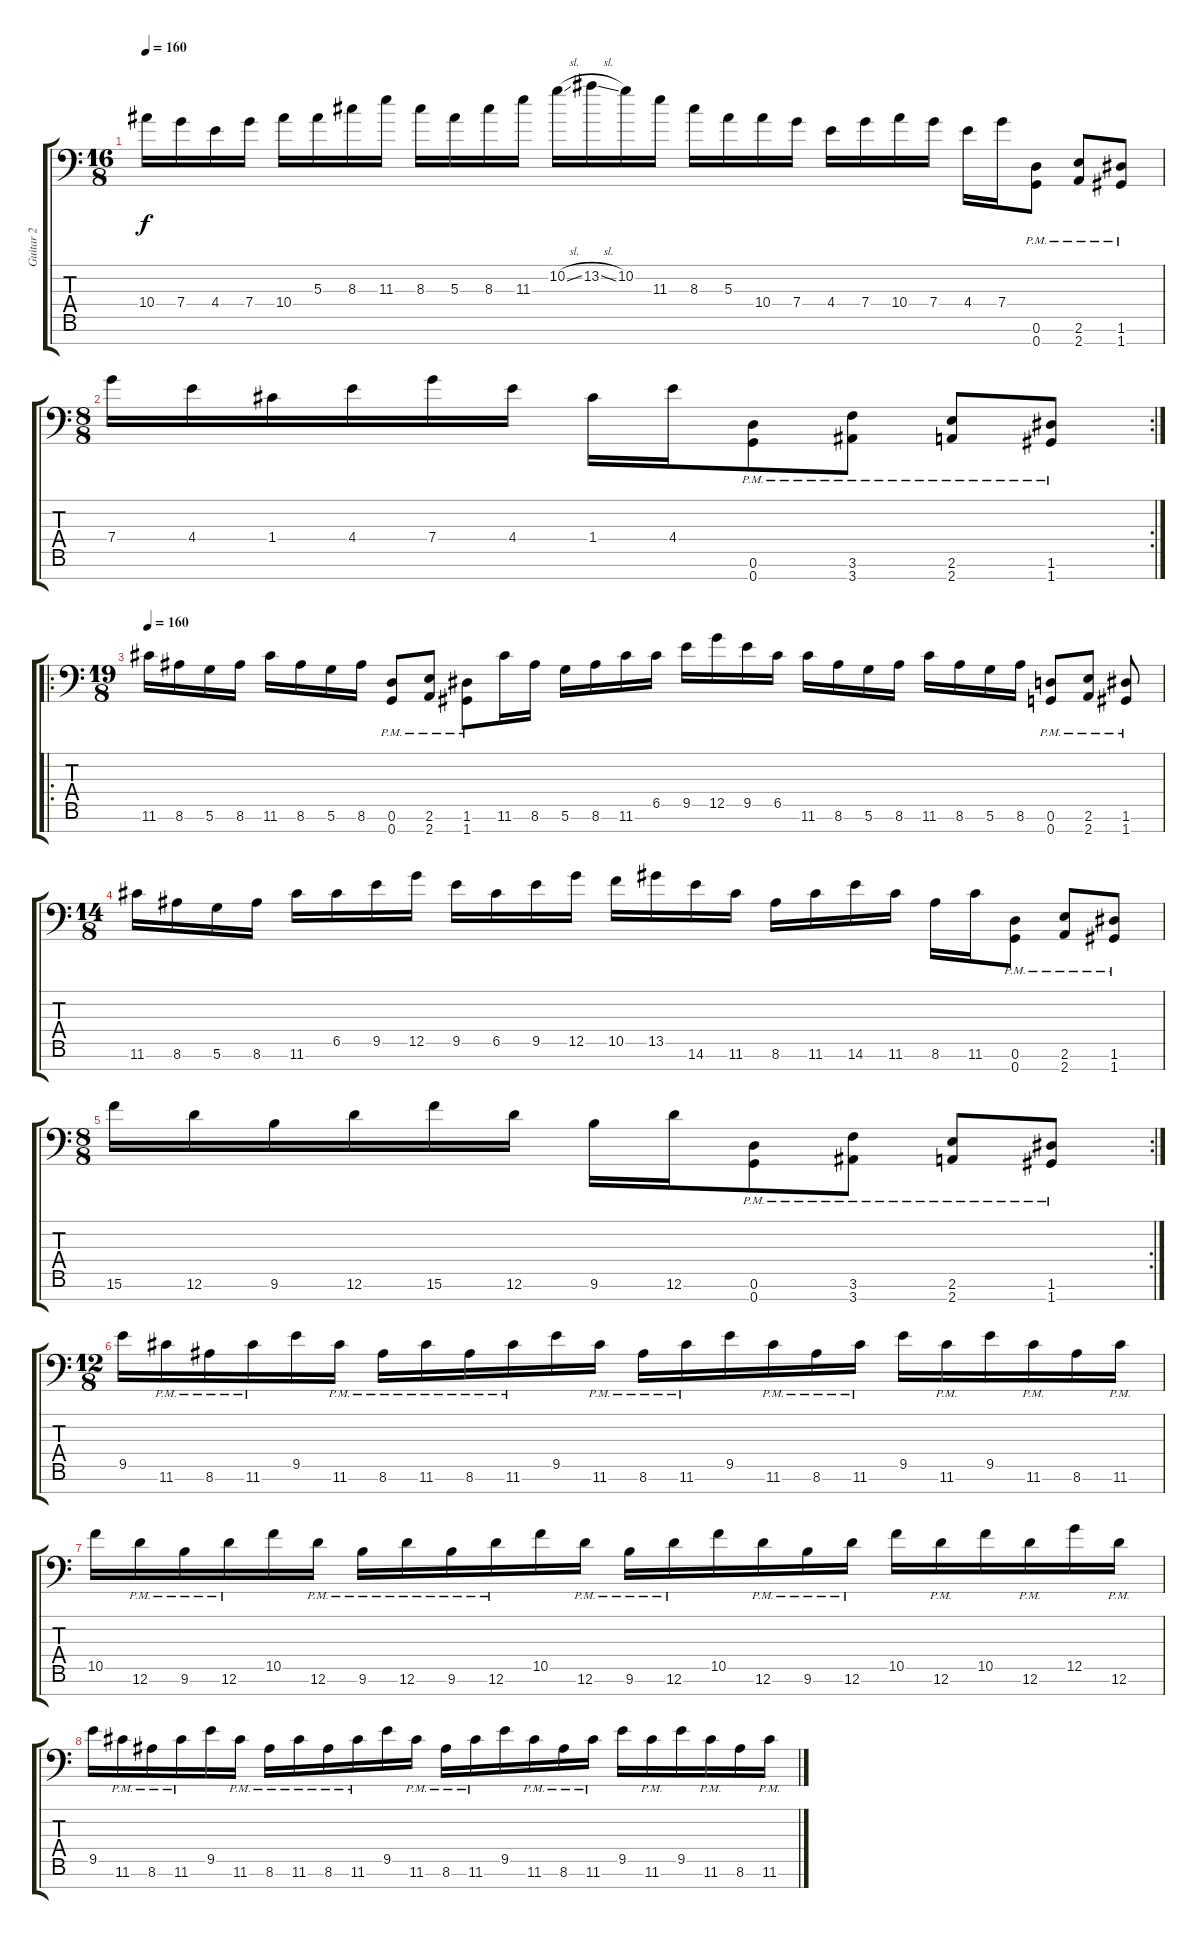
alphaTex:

\track ("Guitar 2" "Guitar 2") {instrument distortionguitar}
\staff {score tabs}
\tuning (D4 A3 F3 C3 G2 D2 G1) {hide}
\ts (16 8)
\tempo 160
\clef f4
\ks c
10.4.16{dy f} 7.4.16 4.4.16 7.4.16 10.4.16 5.3.16 8.3.16 11.3.16 8.3.16 5.3.16 8.3.16 11.3.16 10.2{sl}.16{beam Down} 13.2{sl}.16{beam Down} 10.2.16{beam Down} 11.3.16{beam Down} 8.3.16{beam Down} 5.3.16{beam Down} 10.4.16 7.4.16 4.4.16 7.4.16 10.4.16 7.4.16 4.4.16 7.4.16 (0.6{pm} 0.7{pm}).8 (2.6{pm} 2.7{pm}).8 (1.6{pm} 1.7{pm}).8 |
\rc 2
\ts (8 8)
7.4.16 4.4.16 1.4.16 4.4.16 7.4.16 4.4.16 1.4.16 4.4.16 (0.6{pm} 0.7{pm}).8 (3.6{pm} 3.7{pm}).8 (2.6{pm} 2.7{pm}).8 (1.6{pm} 1.7{pm}).8 |
\ro
\ts (19 8)
\tempo 160
11.6.16 8.6.16 5.6.16 8.6.16 11.6.16 8.6.16 5.6.16 8.6.16 (0.6{pm} 0.7{pm}).8 (2.6{pm} 2.7{pm}).8 (1.6{pm} 1.7{pm}).8 11.6.16 8.6.16 5.6.16 8.6.16 11.6.16 6.5.16 9.5.16 12.5.16 9.5.16 6.5.16 11.6.16 8.6.16 5.6.16 8.6.16 11.6.16 8.6.16 5.6.16 8.6.16 (0.6{pm} 0.7{pm}).8 (2.6{pm} 2.7{pm}).8 (1.6{pm} 1.7{pm}).8 |
\ts (14 8)
11.6.16 8.6.16 5.6.16 8.6.16 11.6.16 6.5.16 9.5.16 12.5.16 9.5.16 6.5.16 9.5.16 12.5.16 10.5.16{beam Down} 13.5.16{beam Down} 14.6.16 11.6.16 8.6.16 11.6.16 14.6.16 11.6.16 8.6.16 11.6.16 (0.6{pm} 0.7{pm}).8 (2.6{pm} 2.7{pm}).8 (1.6{pm} 1.7{pm}).8 |
\rc 2
\ts (8 8)
15.6.16 12.6.16 9.6.16 12.6.16 15.6.16 12.6.16 9.6.16 12.6.16 (0.6{pm} 0.7{pm}).8 (3.6{pm} 3.7{pm}).8 (2.6{pm} 2.7{pm}).8 (1.6{pm} 1.7{pm}).8 |
\ts (12 8)
9.5.16 11.6{pm}.16 8.6{pm}.16 11.6{pm}.16 9.5.16 11.6{pm}.16 8.6{pm}.16 11.6{pm}.16 8.6{pm}.16 11.6{pm}.16 9.5.16 11.6{pm}.16 8.6{pm}.16 11.6{pm}.16 9.5.16 11.6{pm}.16 8.6{pm}.16 11.6{pm}.16 9.5.16 11.6{pm}.16 9.5.16 11.6{pm}.16 8.6.16 11.6{pm}.16 |
10.5.16 12.6{pm}.16 9.6{pm}.16 12.6{pm}.16 10.5.16 12.6{pm}.16 9.6{pm}.16 12.6{pm}.16 9.6{pm}.16 12.6{pm}.16 10.5.16 12.6{pm}.16 9.6{pm}.16 12.6{pm}.16 10.5.16 12.6{pm}.16 9.6{pm}.16 12.6{pm}.16 10.5.16 12.6{pm}.16 10.5.16 12.6{pm}.16 12.5.16 12.6{pm}.16 |
9.5.16 11.6{pm}.16 8.6{pm}.16 11.6{pm}.16 9.5.16 11.6{pm}.16 8.6{pm}.16 11.6{pm}.16 8.6{pm}.16 11.6{pm}.16 9.5.16 11.6{pm}.16 8.6{pm}.16 11.6{pm}.16 9.5.16 11.6{pm}.16 8.6{pm}.16 11.6{pm}.16 9.5.16 11.6{pm}.16 9.5.16 11.6{pm}.16 8.6.16 11.6{pm}.16
